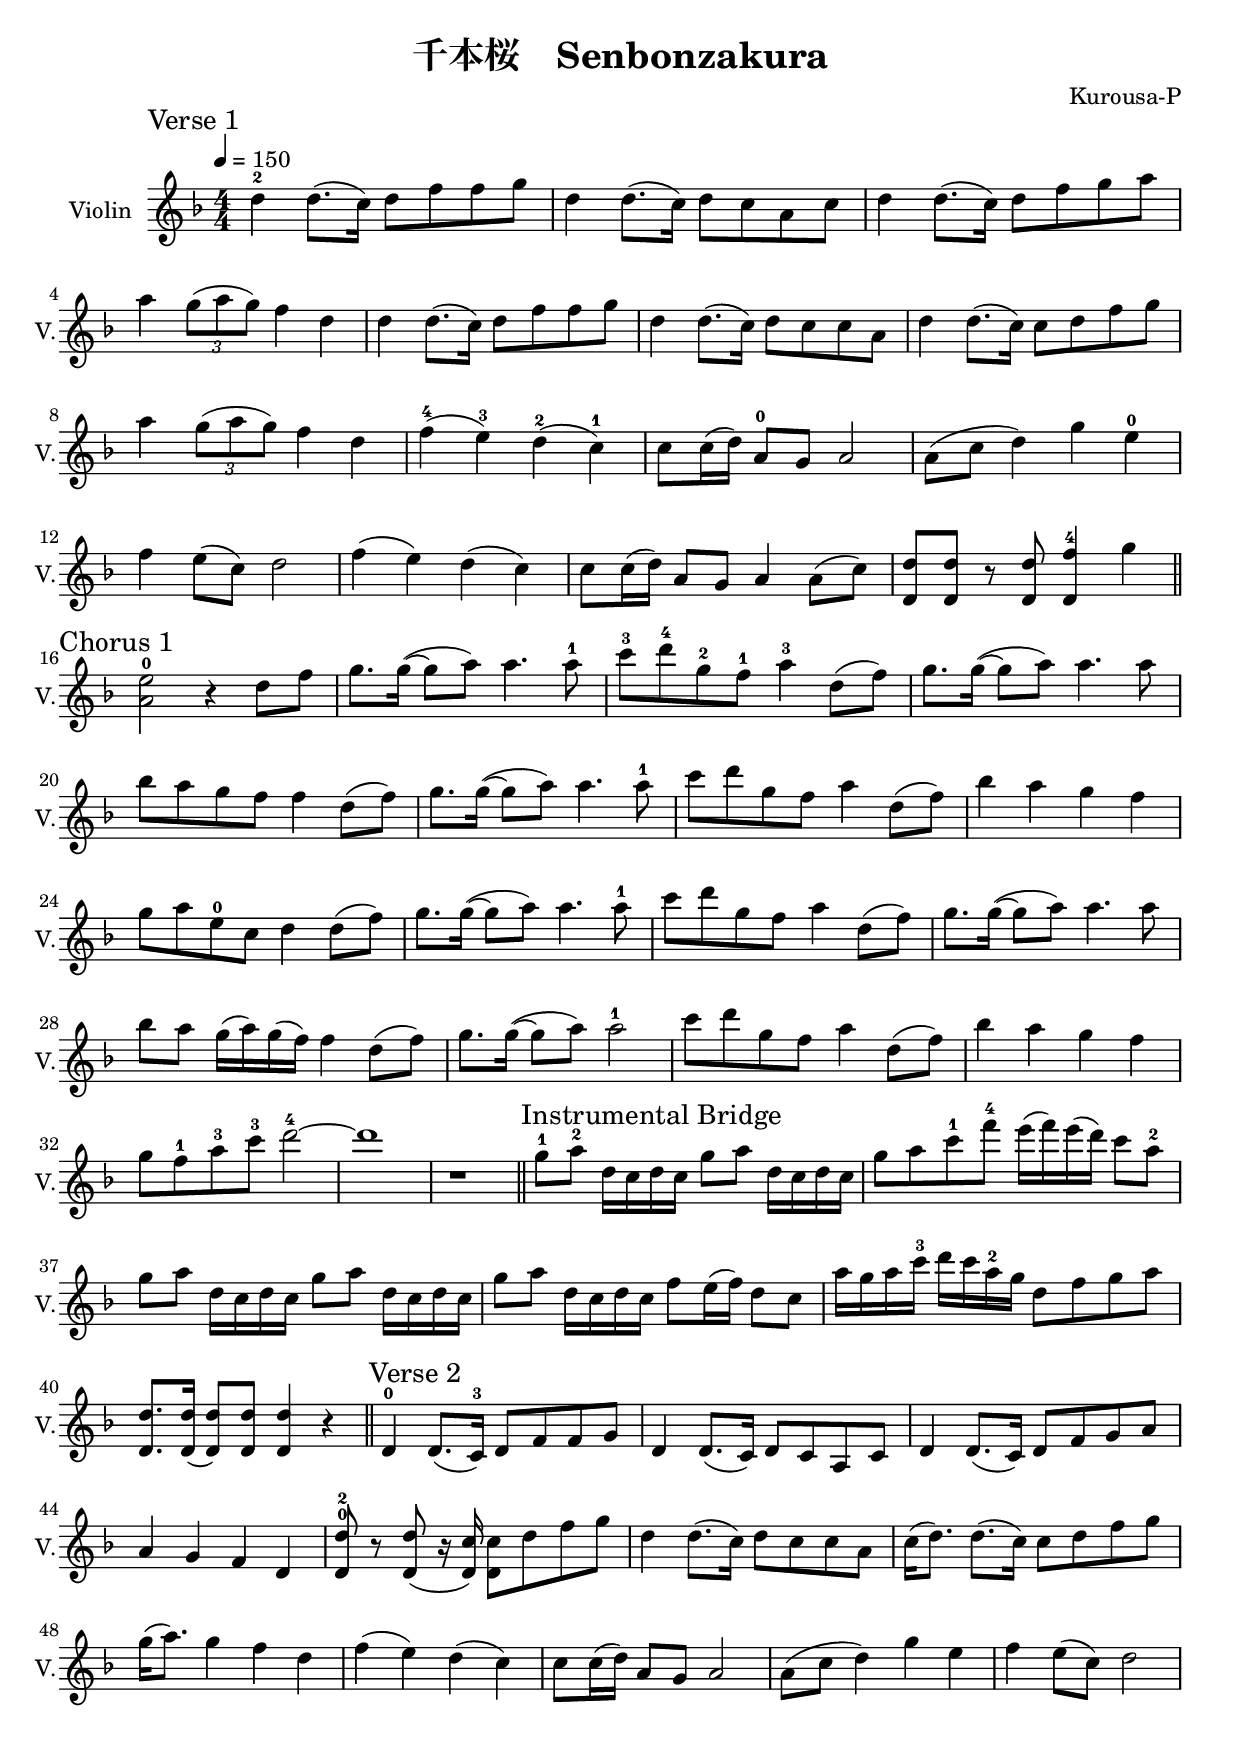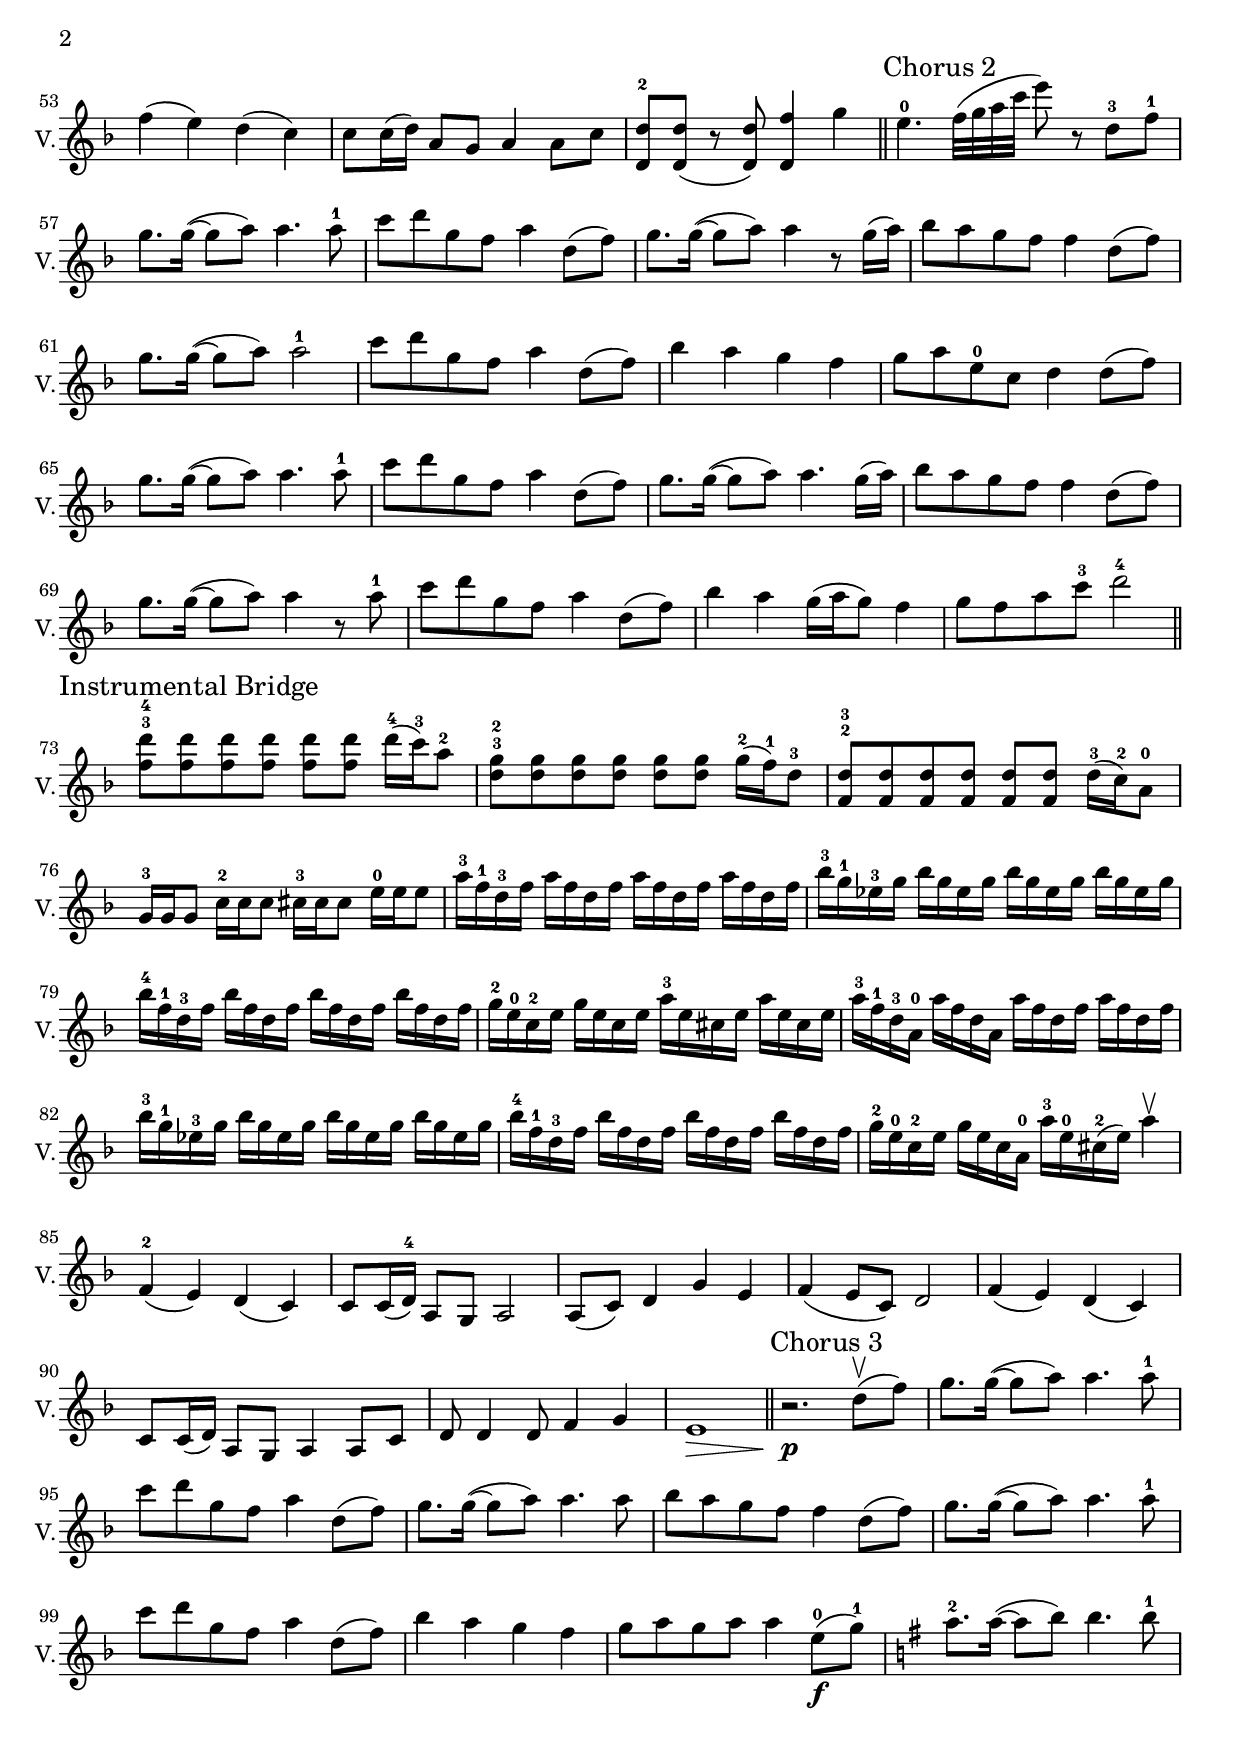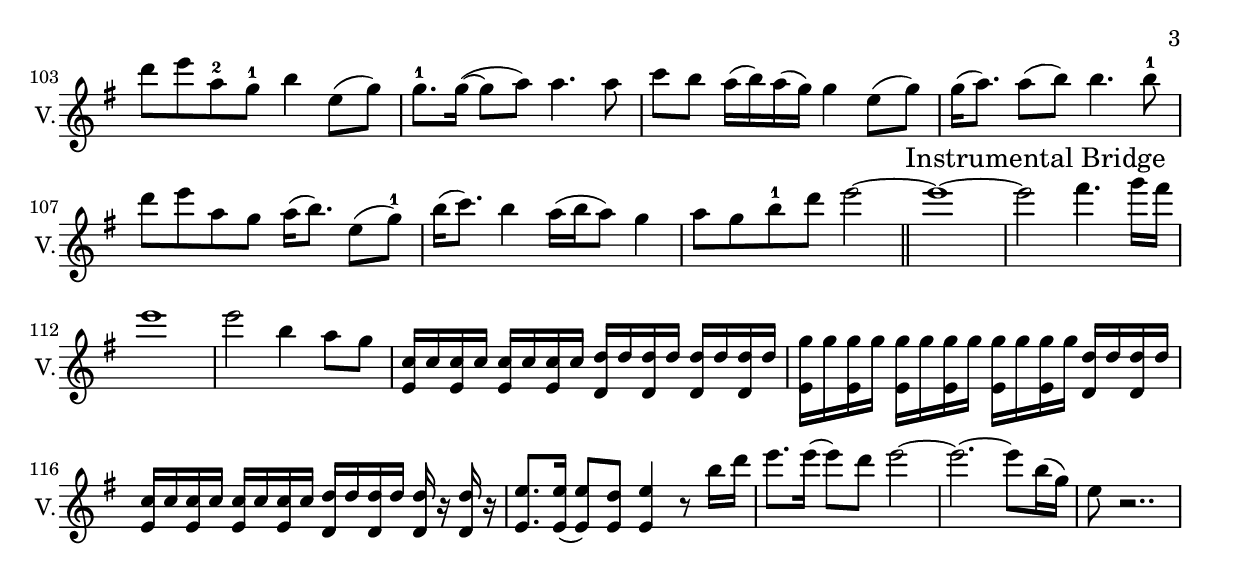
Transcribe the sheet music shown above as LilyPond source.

\version "2.24.0"
\language "english"
\header {
	title = "千本桜　Senbonzakura"
	composer = "Kurousa-P"
}

violin = \fixed c'' {
	\tempo 4 = 150
	\numericTimeSignature
	\time 4/4
	\override Accidental.hide-tied-accidental-after-break = ##t
	\key d \minor

	\sectionLabel "Verse 1"
	d4-2   d8.( c16) d8 f f g | d4 d8.( c16) d8 c a, c |
	d4     d8.( c16) d8 f g a | a4 \tuplet 3/2 {g8( a g)} f4   d    |
	d4     d8.( c16) d8 f f g | d4 d8.( c16) d8 c c a, |
	d4     d8.( c16) c8 d f g | a4 \tuplet 3/2 {g8( a g)} f4   d    |
	f4-4(  e-3)  d-2(  c-1)   | c8 c16( d) a,8-0 g, a,2  |
	a,8( c8 d4)   g        e-0| f4 e8( c ) d2
	f4(      e)  d(      c)   | c8 c16( d) a,8 g, a,4 a,8( c) |
	<d, d>8 8 r8 <d, d>8 <d, f-4>4 g4 |
	\section
	\sectionLabel "Chorus 1"
	                             <a, e>2-0 r4 d8 f |
	g8. 16~( 8       a) a4. a8-1| c'8-3 d'-4 g-2 f-1 a4-3 d8( f) |
	g8. 16~( 8       a) a4. a8 | bf8 a g f       f4 d8 (f) |
	g8. 16~( 8       a) a4. a8-1| c'8 d' g f a4 d8( f) |
	bf4    a     g    f        | g8 a e-0 c      d4 d8( f)  |
	g8. 16~( 8       a) a4. a8-1| c'8 d' g f a4 d8( f) |
	g8. 16~( 8       a) a4. a8 | bf8 a g16( a)g( f) 4 d8( f)|
	g8. 16~( 8       a) a2-1   | c'8 d' g f       a4 d8( f) |
	bf4    a     g    f        | g8  f-1 a-3  c'-3   d'2~-4 |
	d'1                        | r1
	\section
	\sectionLabel "Instrumental Bridge"
	g8-1 a-2 d16 c d c g8 a d16 c d c | g8 a c'-1 f'-4 e'16(f') e'(d') c'8 a-2 |
	g8 a d16 c d c g8 a d16 c d c | g8 a d16 c d c f8 e16( f)d8 c |
	a16 g a c'-3 d' c' a-2 g d8 f g a | <d, d>8. 16( 8) 8 4 r4 |

	\section
	\sectionLabel "Verse 2"
	\fixed c' {
	d4-0  d8.(c16-3) d8 f f g | d4 d8.( c16) d8 c a, c |
	d4    d8.(c16)   d8 f g a | a4 g         f    d    |
	}
	<d, d>8-0-2 r8 8(r16 <d, c>) 8 d f g | d4 d8.( c16) d8 c c a,  |
	c16( d8.) d8.( c16)     c8 d f g | g16( a8.)      g4 f d   |
	f4(       e)      d(           c)| c8 16(d) a,8   g, a,2   |
	a,8(c    d4)           g       e | f4   e8( c)       d2    |
	f4(       e)      d(           c)| c8 16(d) a,8 g, a,4 8 c |
	<d, d>8-2 8(r <d, d>8)   <d, f>4 g |

	\section
	\sectionLabel "Chorus 2"
	                             e4.-0 f32( g a c' e'8) r8 d-3 f-1 |
	g8. 16~( 8       a) a4. a8-1 | c'8 d' g f a4 d8( f) |
	g8. 16~( 8       a) a4 r8 g16(a) | bf8 a g f       f4 d8 (f) |
	g8. 16~( 8       a) a2-1   | c'8 d' g f a4 d8( f) |
	bf4    a     g    f        | g8 a e-0 c        d4 d8( f)  |
	g8. 16~( 8       a) a4. a8-1| c'8 d' g f a4 d8( f) |
	g8. 16~( 8       a) a4. g16(a) | bf8 a g f f4 d8( f) |
	g8. 16~( 8       a) a4 r8 a8-1| c'8 d' g f       a4 d8( f) |
	bf4    a g16(a g8) f4      | g8 f a c'-3 d'2-4 |

	\section
	\sectionLabel "Instrumental Bridge"
	<f d'>8-3-4 8 8 8 8 8 d'16-4(c'-3)a8-2  |
	<d g>8-3-2  8 8 8 8 8 g16-2( f-1) d8-3  |
	<f, d>8-2-3 8 8 8 8 8 d16-3( c-2) a,8-0 |
	g,16-3 16 8 c16-2 16 8 cs16-3 16 8 e16-0 16 8 |
	a16-3  f-1 d-3  f  a  f d  f  a  f d  f a  f d  f |
	bf16-3 g-1 ef-3 g  bf g ef g  bf g ef g bf g ef g |
	bf16-4 f-1 d-3  f  bf f d  f  bf f d  f bf f d  f |
	g16-2  e-0 c-2  e  g  e c  e  a-3  e cs e a  e cs e |
	a16-3  f-1 d-3  a,-0 a  f d  a, a  f d  f a  f d  f |
	bf16-3 g-1 ef-3 g  bf g ef g  bf g ef g bf g ef g |
	bf16-4 f-1 d-3  f  bf f d  f  bf f d  f bf f d  f |
	g16-2  e-0 c-2  e  g  e c  a,-0 a-3 e-0 cs-2(e)a4\upbow |

	\fixed c' {
	f4-2( e)  d(  c) | c8 16(d-4) a,8 g,8 a,2      |
	a,8(c) d4 g   e  | f4(      e8 c)   d2         |
	f4(   e)  d(  c) | c8 16(d) a,8 g,8 a,4 a,8 c  |
	d8 4   8  f4  g  | e1\>                        |
	}
	\section
	\sectionLabel "Chorus 3"
	r2.\p              d8(\upbow f ) |
	g8. 16~( 8       a) a4. a8-1| c'8 d' g f a4 d8( f) |
	g8. 16~( 8       a) a4. a8 | bf8 a g f       f4 d8 (f) |
	g8. 16~( 8       a) a4. a8-1| c'8 d' g f a4 d8( f) |
	bf4    a     g    f        | g8 a g a      a4 e8-0\f( g-1) |

	\key e \minor
	a8.-2 16~(8 b) b4. 8-1 | d'8 e' a-2 g-1 b4 e8( g) |
	g8.-1 16~(8 a) a4. a8 | c'8 b a16( b) a( g) g4 e8( g) |
	g16(a8.) a8( b) 4. 8-1 | d'8 e' a g a16( b8.) e8( g-1) |
	b16( c'8.) b4 a16( b a8) g4 | a8 g b-1 d' e'2~ |

	% Instrumental Bridge
	\section
	\sectionLabel "Instrumental Bridge"
	e'1~ | e'2 fs'4. g'16 fs' |
	e'1  | e'2 b4 a8 g        |

	<e, c>16 c <e, c> c <e, c> c <e, c> c <d, d> d <d, d> d <d, d> d <d, d> d |
	<e, g>16 g <e, g> g <e, g> g <e, g> g <e, g> g <e, g> g <d, d> d <d, d> d |
	<e, c>16 c <e, c> c <e, c> c <e, c> c <d, d> d <d, d> d <d, d> r <d, d> r |
	<e, e>8. 16(8) <e, d> <e, e>4 r8 b16 d' | e'8. 16(8) d' e'2~ |
	e'2.~ 8 b16( g) | e8 r2.. |
}

\score{
	\midi {
		\context {
			\Score
			midiChannelMapping = #'instrument
		}
	}
	\layout {
		\context {
			\Score
		}
	}
	<<
	\new Staff \with {
		instrumentName = "Violin"
		shortInstrumentName = "V."
		midiInstrument = "violin"
	} <<
		\new Voice = "violin" {
			\violin
		}
	>>
	>>
}
